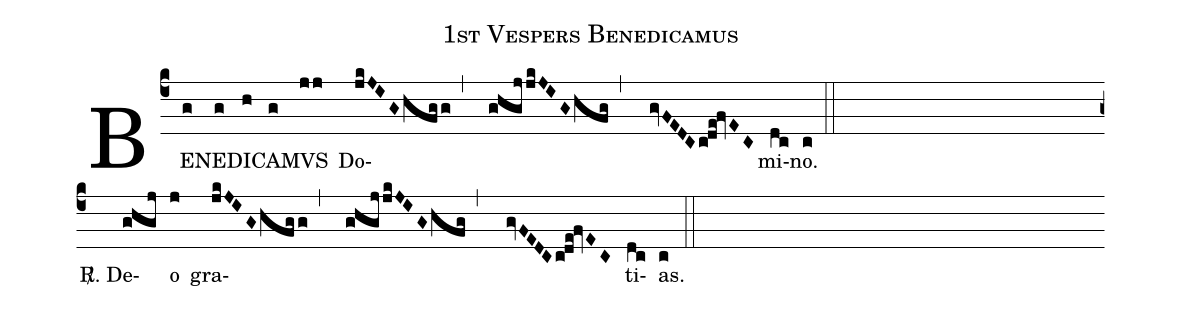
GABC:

name: 1st Vespers Benedicamus;
%%
(c4)BE(g)NE(g)DI(h)CA(g)MVS(jj) Do(jkJIGhfgg,)(ghgjjkJIGhfg,)(gvFEDCcde!fvEC)mi(dc)no.(c) (::Z) <sp>R/</sp>. De(ghgj)o(j) gra(jkJIGhfgg,)(ghgjjkJIGhfg,)(gvFEDCcde!fvEC)ti(dc)as.(c) (::)
